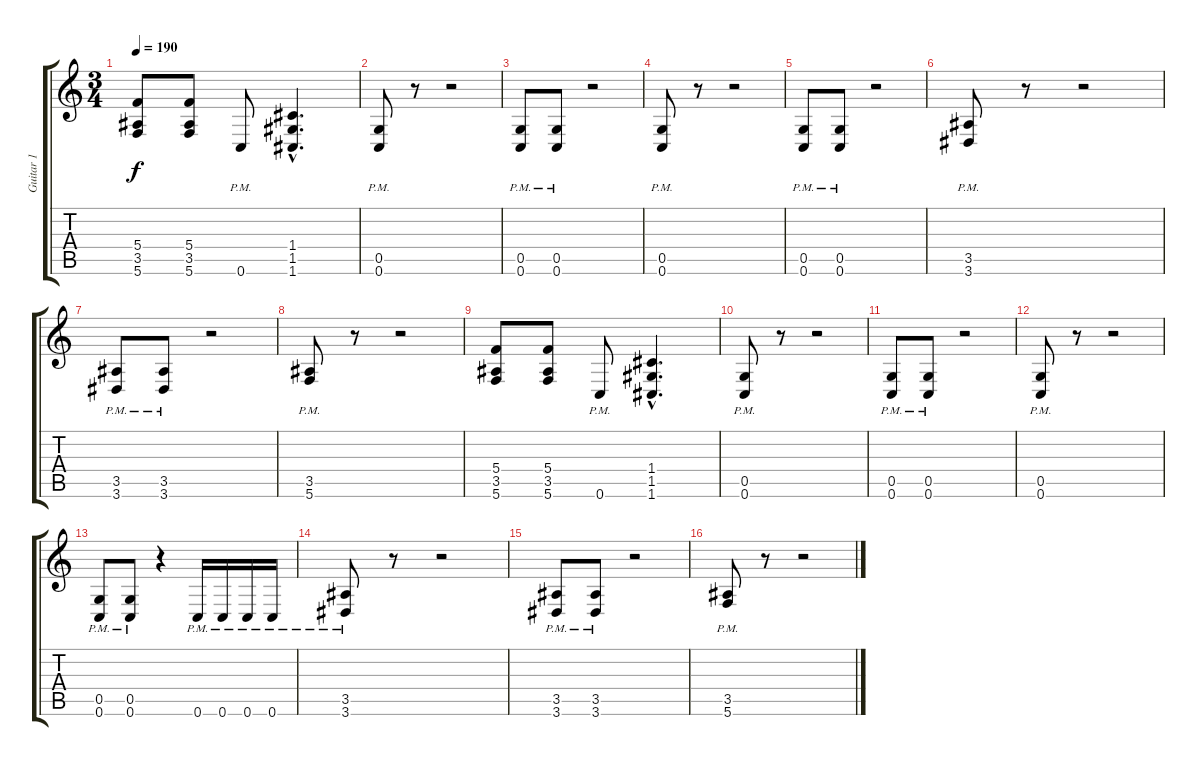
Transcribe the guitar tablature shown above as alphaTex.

\track ("Guitar 1" "Guitar 1") {instrument distortionguitar}
\staff {score tabs}
\tuning (D4 A3 F3 C3 G2 C2) {hide}
\ts (3 4)
\tempo 190
\clef g2
\ks c
(5.4 3.5 5.6).8{dy f} (5.4 3.5 5.6).8 0.6{pm}.8 (1.4{hac} 1.5{hac} 1.6{hac}).4{d} |
(0.5{pm} 0.6{pm}).8 r.8 r.2 |
(0.5{pm} 0.6{pm}).8 (0.5{pm} 0.6{pm}).8 r.2 |
(0.5{pm} 0.6{pm}).8 r.8 r.2 |
(0.5{pm} 0.6{pm}).8 (0.5{pm} 0.6{pm}).8 r.2 |
(3.5{pm} 3.6{pm}).8 r.8 r.2 |
(3.5{pm} 3.6{pm}).8 (3.5{pm} 3.6{pm}).8 r.2 |
(3.5{pm} 5.6{pm}).8 r.8 r.2 |
(5.4 3.5 5.6).8 (5.4 3.5 5.6).8 0.6{pm}.8 (1.4{hac} 1.5{hac} 1.6{hac}).4{d} |
(0.5{pm} 0.6{pm}).8 r.8 r.2 |
(0.5{pm} 0.6{pm}).8 (0.5{pm} 0.6{pm}).8 r.2 |
(0.5{pm} 0.6{pm}).8 r.8 r.2 |
(0.5{pm} 0.6{pm}).8 (0.5{pm} 0.6{pm}).8 r.4 0.6{pm}.16 0.6{pm}.16 0.6{pm}.16 0.6{pm}.16 |
(3.5{pm} 3.6{pm}).8 r.8 r.2 |
(3.5{pm} 3.6{pm}).8 (3.5{pm} 3.6{pm}).8 r.2 |
(3.5{pm} 5.6{pm}).8 r.8 r.2
